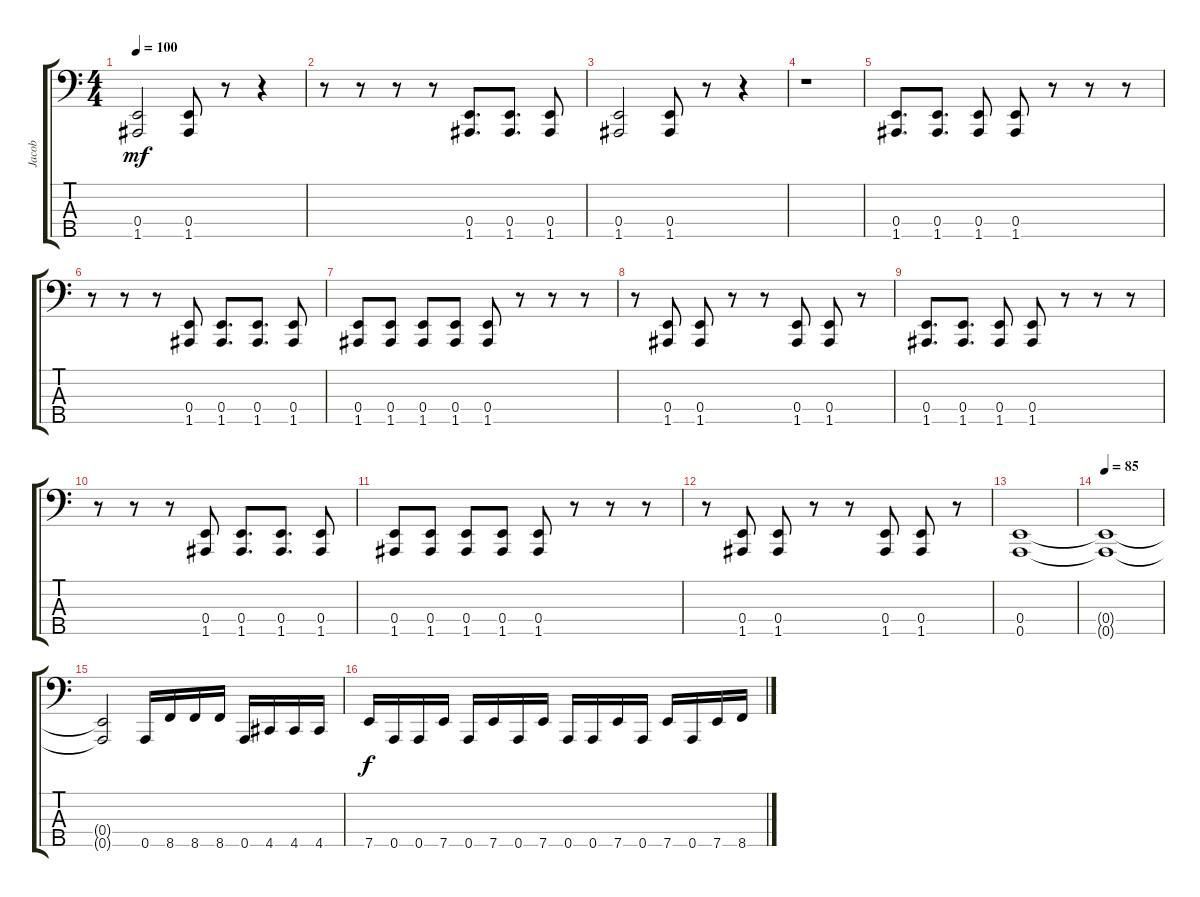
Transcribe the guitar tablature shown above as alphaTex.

\track ("Jacob" "Jacob") {instrument electricbassfinger}
\staff {score tabs}
\tuning (G2 D2 A1 E1 A0) {hide}
\ts (4 4)
\tempo 100
\clef f4
\ks c
(0.4 1.5).2{dy mf} (0.4 1.5).8 r.8 r.4 |
r.8 r.8 r.8 r.8 (0.4 1.5).8{d} (0.4 1.5).8{d} (0.4 1.5).8 |
(0.4 1.5).2 (0.4 1.5).8 r.8 r.4 |
r.1 |
(0.4 1.5).8{d} (0.4 1.5).8{d} (0.4 1.5).8 (0.4 1.5).8 r.8 r.8 r.8 |
r.8 r.8 r.8 (0.4 1.5).8 (0.4 1.5).8{d} (0.4 1.5).8{d} (0.4 1.5).8 |
(0.4 1.5).8 (0.4 1.5).8 (0.4 1.5).8 (0.4 1.5).8 (0.4 1.5).8 r.8 r.8 r.8 |
r.8 (0.4 1.5).8 (0.4 1.5).8 r.8 r.8 (0.4 1.5).8 (0.4 1.5).8 r.8 |
(0.4 1.5).8{d} (0.4 1.5).8{d} (0.4 1.5).8 (0.4 1.5).8 r.8 r.8 r.8 |
r.8 r.8 r.8 (0.4 1.5).8 (0.4 1.5).8{d} (0.4 1.5).8{d} (0.4 1.5).8 |
(0.4 1.5).8 (0.4 1.5).8 (0.4 1.5).8 (0.4 1.5).8 (0.4 1.5).8 r.8 r.8 r.8 |
r.8 (0.4 1.5).8 (0.4 1.5).8 r.8 r.8 (0.4 1.5).8 (0.4 1.5).8 r.8 |
(0.4 0.5).1 |
\tempo 85
(0.4{t} 0.5{t}).1 |
(0.4{t} 0.5{t}).2 0.5.16 8.5.16 8.5.16 8.5.16 0.5.16 4.5.16 4.5.16 4.5.16 |
7.5.16{dy f} 0.5.16 0.5.16 7.5.16 0.5.16 7.5.16 0.5.16 7.5.16 0.5.16 0.5.16 7.5.16 0.5.16 7.5.16 0.5.16 7.5.16 8.5.16
